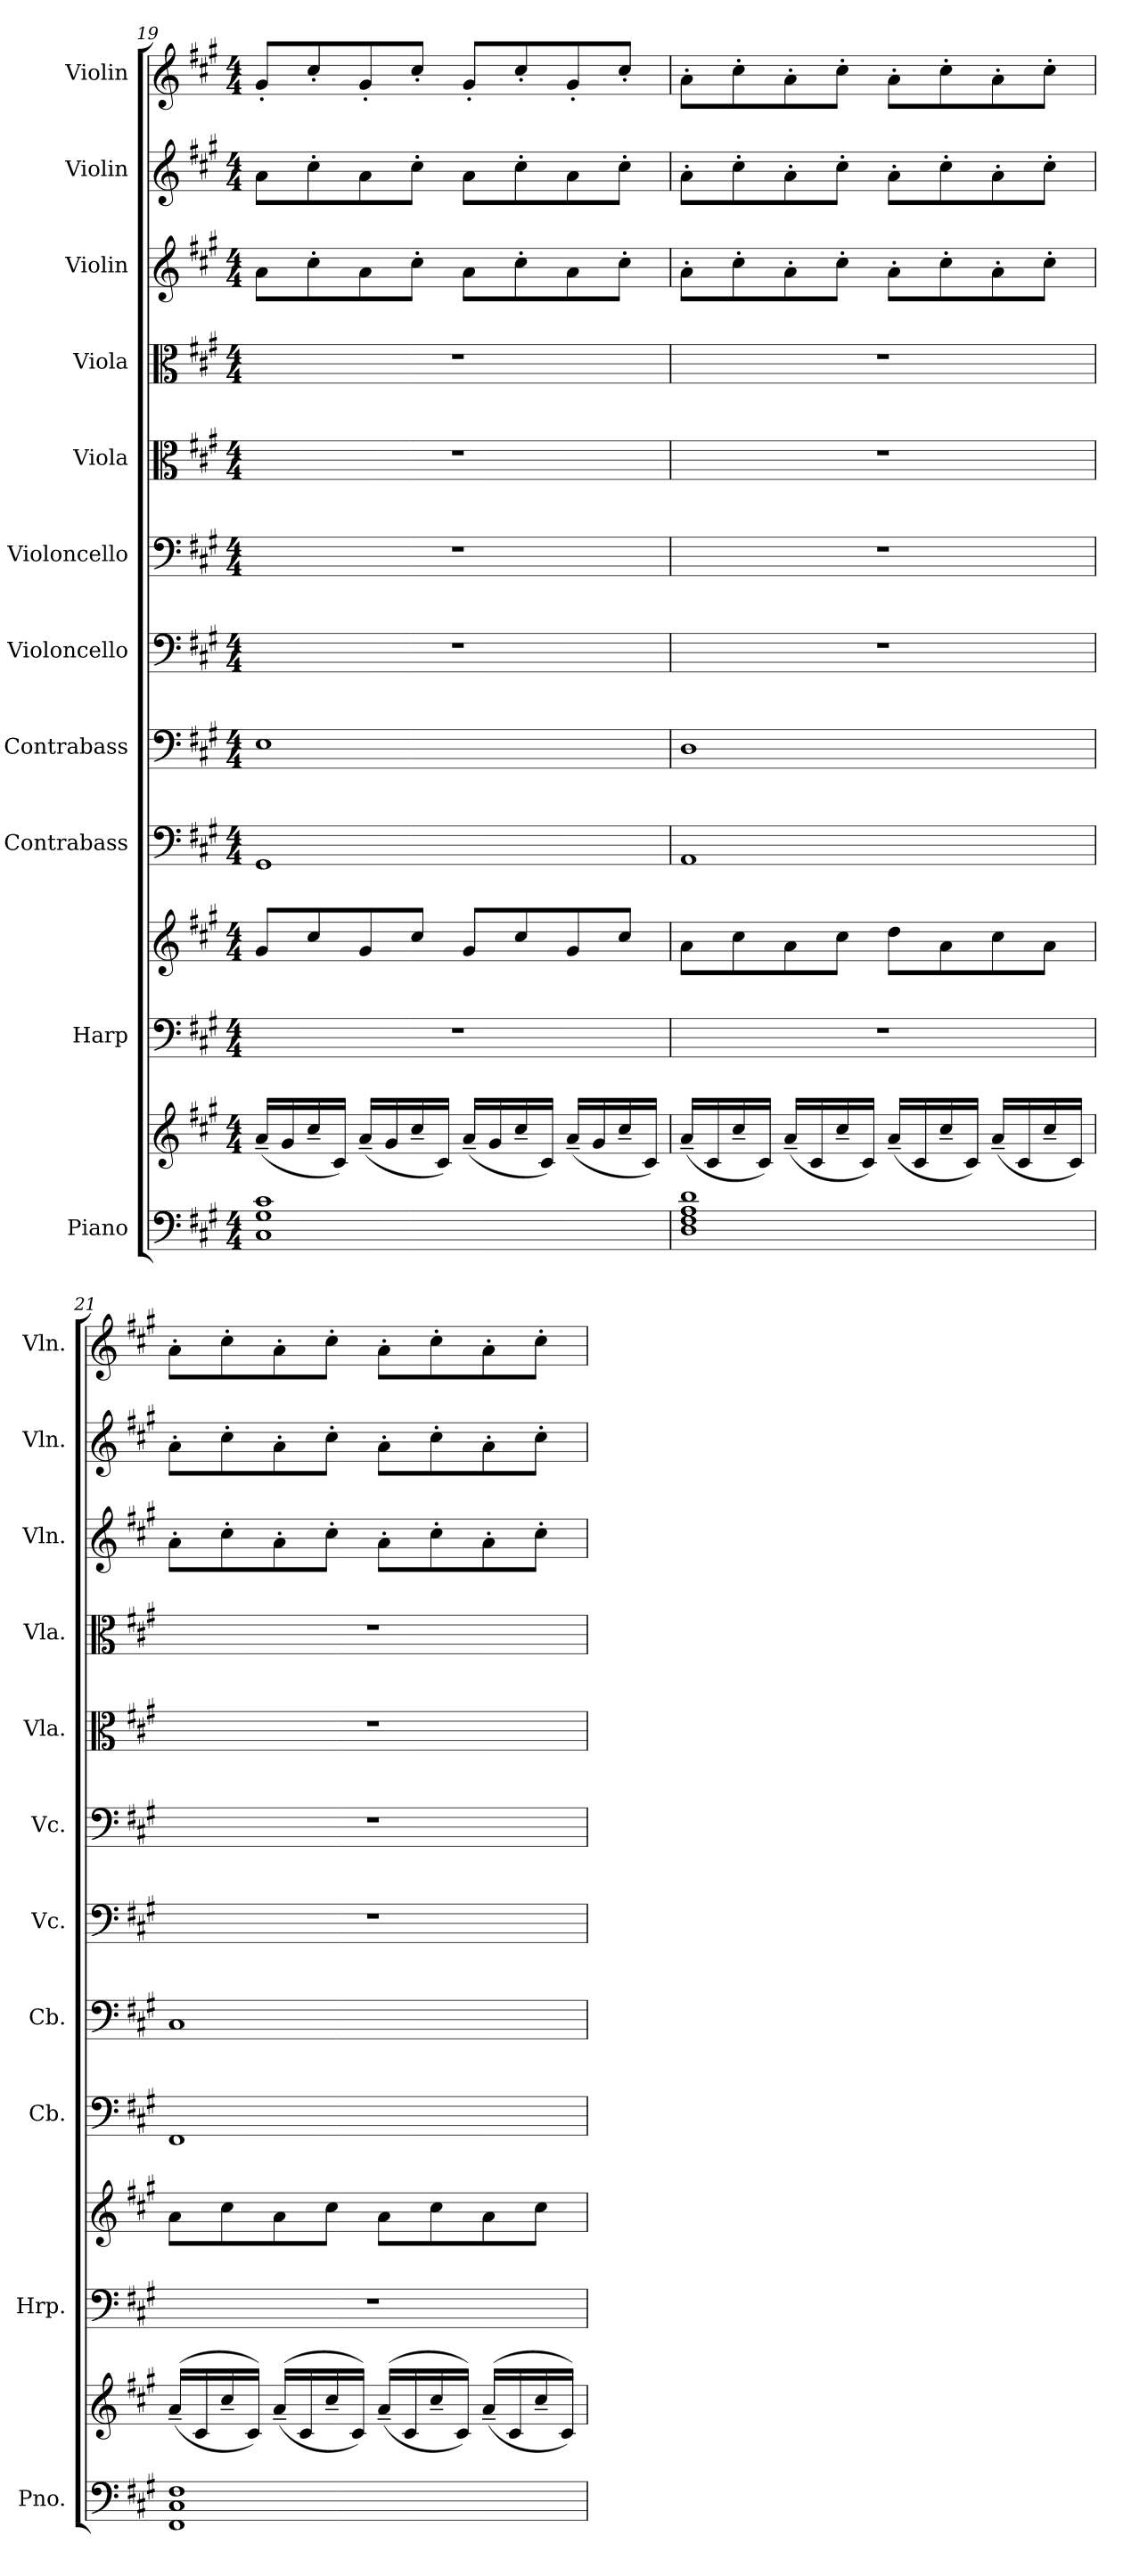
**kern	**kern	**kern	**kern	**kern	**kern	**kern	**kern	**kern	**kern	**kern	**kern	**kern
*part11	*part11	*part10	*part10	*part9	*part8	*part7	*part6	*part5	*part4	*part3	*part2	*part1
*staff13	*staff12	*staff11	*staff10	*staff9	*staff8	*staff7	*staff6	*staff5	*staff4	*staff3	*staff2	*staff1
*I"Piano	*	*I"Harp	*	*I"Contrabass	*I"Contrabass	*I"Violoncello	*I"Violoncello	*I"Viola	*I"Viola	*I"Violin	*I"Violin	*I"Violin
*I'Pno.	*	*I'Hrp.	*	*I'Cb.	*I'Cb.	*I'Vc.	*I'Vc.	*I'Vla.	*I'Vla.	*I'Vln.	*I'Vln.	*I'Vln.
!!LO:PB:g=z
*clefF4	*clefG2	*clefF4	*clefG2	*clefF4	*clefF4	*clefF4	*clefF4	*clefC3	*clefC3	*clefG2	*clefG2	*clefG2
*	*	*	*	*ITrd7c12	*ITrd7c12	*	*	*	*	*	*	*
*k[f#c#g#]	*k[f#c#g#]	*k[f#c#g#]	*k[f#c#g#]	*k[f#c#g#]	*k[f#c#g#]	*k[f#c#g#]	*k[f#c#g#]	*k[f#c#g#]	*k[f#c#g#]	*k[f#c#g#]	*k[f#c#g#]	*k[f#c#g#]
*M4/4	*M4/4	*M4/4	*M4/4	*M4/4	*M4/4	*M4/4	*M4/4	*M4/4	*M4/4	*M4/4	*M4/4	*M4/4
=19	=19	=19	=19	=19	=19	=19	=19	=19	=19	=19	=19	=19
1C# 1G# 1c#	(<16a~/LL	1r	8g#/L	1GGG#	1EE	1r	1r	1r	1r	8a\L	8a\L	8g#'/L
.	16g#/	.	.	.	.	.	.	.	.	.	.	.
.	16cc#~/	.	8cc#/	.	.	.	.	.	.	8cc#'\	8cc#'\	8cc#'/
.	16c#/JJ)	.	.	.	.	.	.	.	.	.	.	.
.	(<16a~/LL	.	8g#/	.	.	.	.	.	.	8a\	8a\	8g#'/
.	16g#/	.	.	.	.	.	.	.	.	.	.	.
.	16cc#~/	.	8cc#/J	.	.	.	.	.	.	8cc#'\J	8cc#'\J	8cc#'/J
.	16c#/JJ)	.	.	.	.	.	.	.	.	.	.	.
.	(<16a~/LL	.	8g#/L	.	.	.	.	.	.	8a\L	8a\L	8g#'/L
.	16g#/	.	.	.	.	.	.	.	.	.	.	.
.	16cc#~/	.	8cc#/	.	.	.	.	.	.	8cc#'\	8cc#'\	8cc#'/
.	16c#/JJ)	.	.	.	.	.	.	.	.	.	.	.
.	(<16a~/LL	.	8g#/	.	.	.	.	.	.	8a\	8a\	8g#'/
.	16g#/	.	.	.	.	.	.	.	.	.	.	.
.	16cc#~/	.	8cc#/J	.	.	.	.	.	.	8cc#'\J	8cc#'\J	8cc#'/J
.	16c#/JJ)	.	.	.	.	.	.	.	.	.	.	.
=20	=20	=20	=20	=20	=20	=20	=20	=20	=20	=20	=20	=20
1D 1F# 1A 1d	(<16a~/LL	1r	8a\L	1AAA	1DD	1r	1r	1r	1r	8a'\L	8a'\L	8a'\L
.	16c#/	.	.	.	.	.	.	.	.	.	.	.
.	16cc#~/	.	8cc#\	.	.	.	.	.	.	8cc#'\	8cc#'\	8cc#'\
.	16c#/JJ)	.	.	.	.	.	.	.	.	.	.	.
.	(<16a~/LL	.	8a\	.	.	.	.	.	.	8a'\	8a'\	8a'\
.	16c#/	.	.	.	.	.	.	.	.	.	.	.
.	16cc#~/	.	8cc#\J	.	.	.	.	.	.	8cc#'\J	8cc#'\J	8cc#'\J
.	16c#/JJ)	.	.	.	.	.	.	.	.	.	.	.
.	(<16a~/LL	.	8dd\L	.	.	.	.	.	.	8a'\L	8a'\L	8a'\L
.	16c#/	.	.	.	.	.	.	.	.	.	.	.
.	16cc#~/	.	8a\	.	.	.	.	.	.	8cc#'\	8cc#'\	8cc#'\
.	16c#/JJ)	.	.	.	.	.	.	.	.	.	.	.
.	(<16a~/LL	.	8cc#\	.	.	.	.	.	.	8a'\	8a'\	8a'\
.	16c#/	.	.	.	.	.	.	.	.	.	.	.
.	16cc#~/	.	8a\J	.	.	.	.	.	.	8cc#'\J	8cc#'\J	8cc#'\J
.	16c#/JJ)	.	.	.	.	.	.	.	.	.	.	.
!!LO:PB:g=z
=21	=21	=21	=21	=21	=21	=21	=21	=21	=21	=21	=21	=21
1FF# 1C# 1F#	(<(<16a~/LL	1r	8a\L	1FFF#	1CC#	1r	1r	1r	1r	8a'\L	8a'\L	8a'\L
.	16c#/	.	.	.	.	.	.	.	.	.	.	.
.	16cc#~/	.	8cc#\	.	.	.	.	.	.	8cc#'\	8cc#'\	8cc#'\
.	16c#/JJ))	.	.	.	.	.	.	.	.	.	.	.
.	(<(<16a~/LL	.	8a\	.	.	.	.	.	.	8a'\	8a'\	8a'\
.	16c#/	.	.	.	.	.	.	.	.	.	.	.
.	16cc#~/	.	8cc#\J	.	.	.	.	.	.	8cc#'\J	8cc#'\J	8cc#'\J
.	16c#/JJ))	.	.	.	.	.	.	.	.	.	.	.
.	(<(<16a~/LL	.	8a\L	.	.	.	.	.	.	8a'\L	8a'\L	8a'\L
.	16c#/	.	.	.	.	.	.	.	.	.	.	.
.	16cc#~/	.	8cc#\	.	.	.	.	.	.	8cc#'\	8cc#'\	8cc#'\
.	16c#/JJ))	.	.	.	.	.	.	.	.	.	.	.
.	(<(<16a~/LL	.	8a\	.	.	.	.	.	.	8a'\	8a'\	8a'\
.	16c#/	.	.	.	.	.	.	.	.	.	.	.
.	16cc#~/	.	8cc#\J	.	.	.	.	.	.	8cc#'\J	8cc#'\J	8cc#'\J
.	16c#/JJ))	.	.	.	.	.	.	.	.	.	.	.
=	=	=	=	=	=	=	=	=	=	=	=	=
*-	*-	*-	*-	*-	*-	*-	*-	*-	*-	*-	*-	*-
